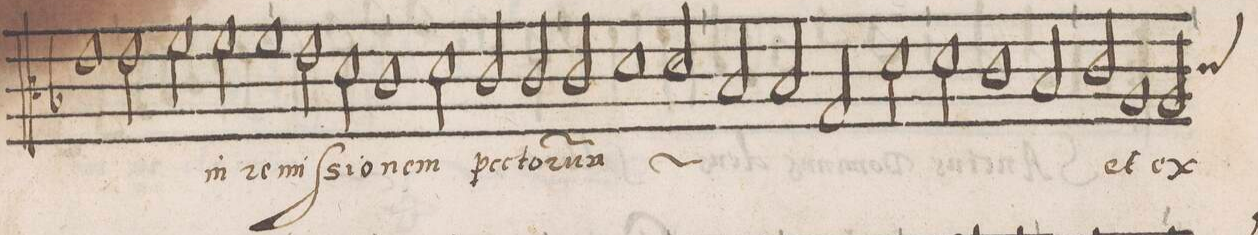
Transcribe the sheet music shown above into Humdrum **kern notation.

**kern	**text
*I"CANTVS	*
*clefC3	*
*k[b-]	*
*met()	*
*M2/1	*
1e	-tiſ-
=156-	=156-
2e\	-ma
*	*Xij
2f\	in
2f\	re-
1f	-miſ-
=157-	=157-
2e\	-si-
2d\	-o-
1c	-nem
=158-	=158-
2d\	.
2c/	pec-
2c/	-c(a)-
=159-	=159-
2c/	-to-
1d	-rum
*	*ij
2d/	re-
=160-	=160-
2B-/	-miſ-
2B-/	-si-
2G/	-o-
2d\	-nem
=161-	=161-
2d\	pec-
1c	-c(a)-
2B-/	-to-
=162-	=162-
2c/	-rum
*	*Xij
1A	et
*custos:c	*
2A/	ex-
=163-	=163-
*-	*-
